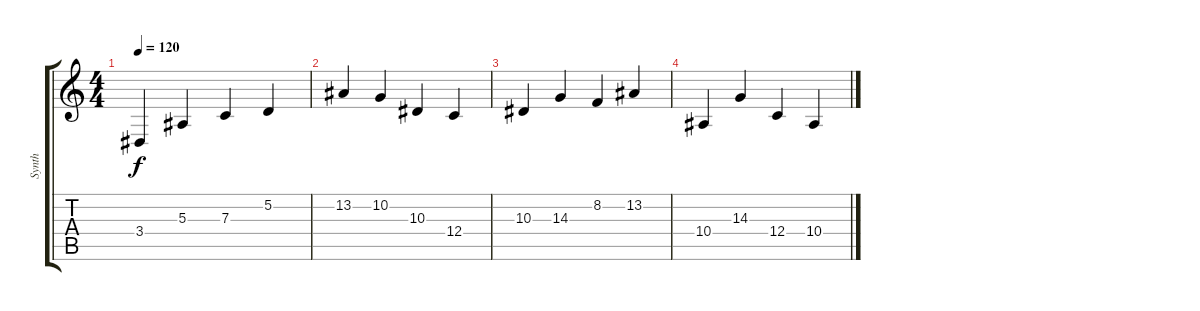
\track ("Synth" "Synth") {instrument lead2sawtooth}
\staff {score tabs}
\tuning (D4 A3 F3 C3 G2 C2) {hide}
\ts (4 4)
\tempo 120
\clef g2
\ks c
3.4.4{dy f} 5.3.4 7.3.4 5.2.4 |
13.2.4 10.2.4 10.3.4 12.4.4 |
10.3.4 14.3.4 8.2.4 13.2.4 |
10.4.4 14.3.4 12.4.4 10.4.4
